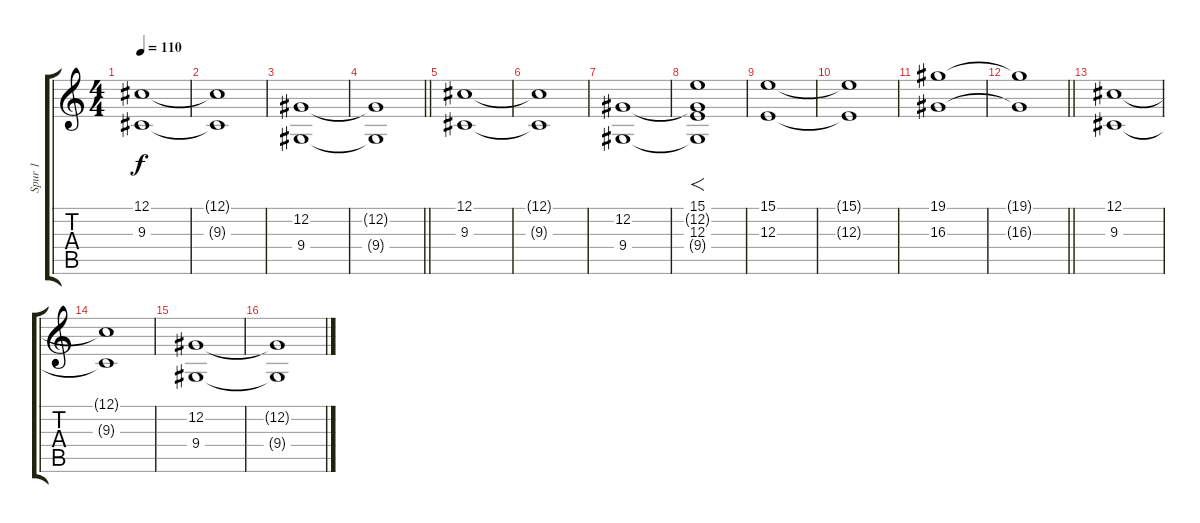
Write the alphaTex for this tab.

\track ("Spur 1" "Spur 1") {instrument stringensemble1}
\staff {score tabs}
\tuning (Db4 Ab3 E3 B2 Gb2 Db2) {hide}
\ts (4 4)
\tempo 110
\clef g2
\ks c
(12.1 9.3).1{dy f} |
(12.1{t} 9.3{t}).1 |
(12.2 9.4).1 |
\barLineRight lightlight
(12.2{t} 9.4{t}).1 |
(12.1 9.3).1 |
(12.1{t} 9.3{t}).1 |
(12.2 9.4).1 |
(15.1 12.2{t} 12.3 9.4{t}).1{f} |
(15.1 12.3).1 |
(15.1{t} 12.3{t}).1 |
(19.1 16.3).1 |
\barLineRight lightlight
(19.1{t} 16.3{t}).1 |
(12.1 9.3).1 |
(12.1{t} 9.3{t}).1 |
(12.2 9.4).1 |
(12.2{t} 9.4{t}).1
